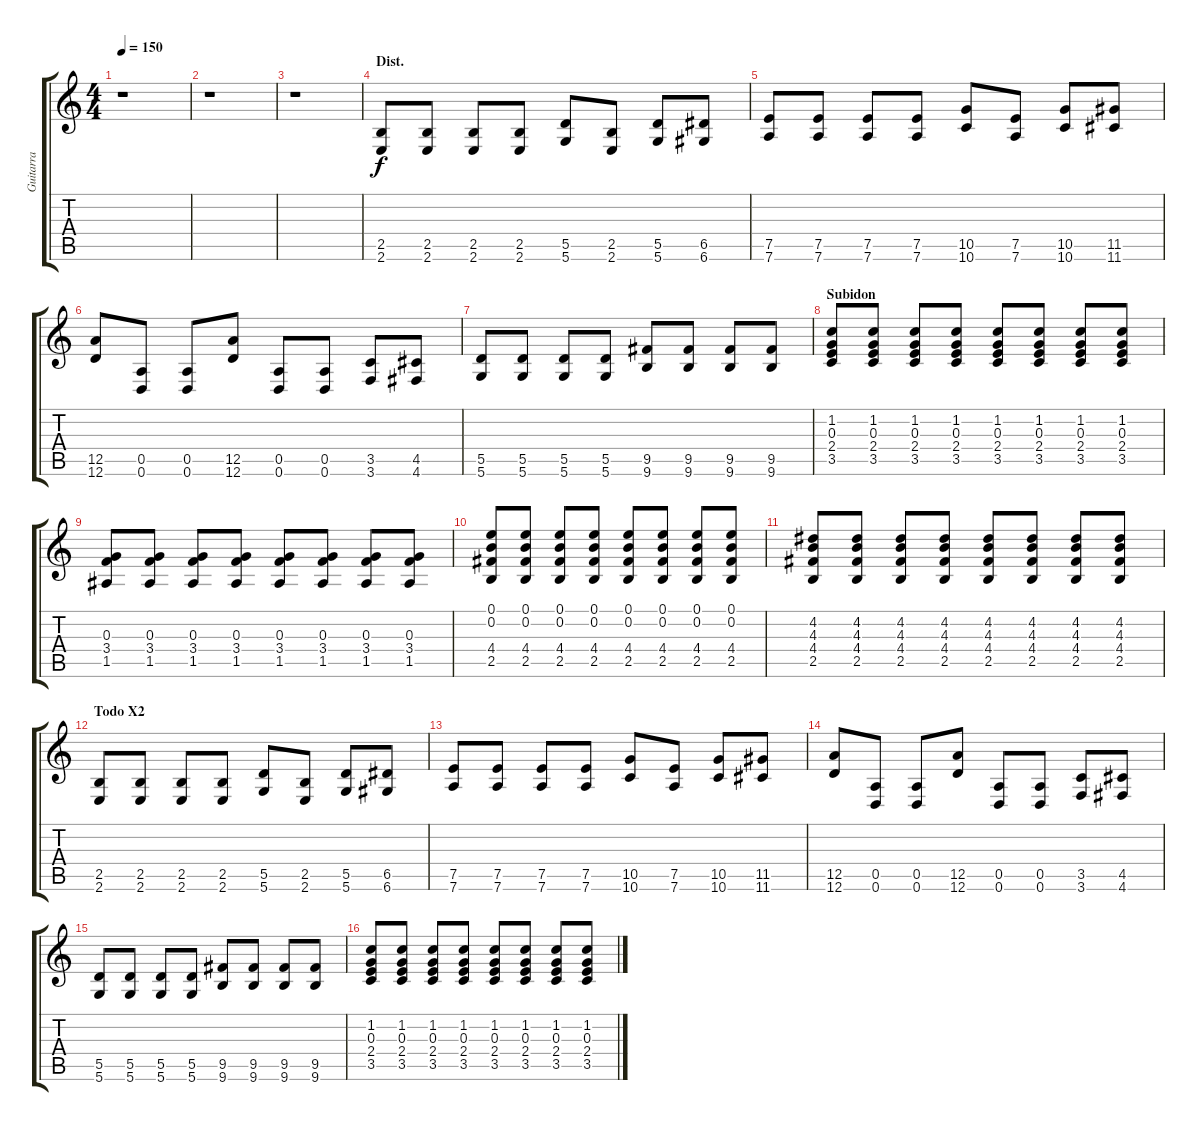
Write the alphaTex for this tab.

\track ("Guitarra" "Guitarra") {instrument distortionguitar}
\staff {score tabs}
\tuning (E4 B3 G3 D3 A2 D2) {hide}
\ts (4 4)
\tempo 150
\clef g2
\ks c
r.1{dy f} |
r.1 |
r.1 |
\section ("" "Dist.")
(2.5 2.6).8 (2.5 2.6).8 (2.5 2.6).8 (2.5 2.6).8 (5.5 5.6).8 (2.5 2.6).8 (5.5 5.6).8 (6.5 6.6).8 |
(7.5 7.6).8 (7.5 7.6).8 (7.5 7.6).8 (7.5 7.6).8 (10.5 10.6).8 (7.5 7.6).8 (10.5 10.6).8 (11.5 11.6).8 |
(12.5 12.6).8 (0.5 0.6).8 (0.5 0.6).8 (12.5 12.6).8 (0.5 0.6).8 (0.5 0.6).8 (3.5 3.6).8 (4.5 4.6).8 |
(5.5 5.6).8 (5.5 5.6).8 (5.5 5.6).8 (5.5 5.6).8 (9.5 9.6).8 (9.5 9.6).8 (9.5 9.6).8 (9.5 9.6).8 |
\section ("" "Subidon")
(1.2 0.3 2.4 3.5).8 (1.2 0.3 2.4 3.5).8 (1.2 0.3 2.4 3.5).8 (1.2 0.3 2.4 3.5).8 (1.2 0.3 2.4 3.5).8 (1.2 0.3 2.4 3.5).8 (1.2 0.3 2.4 3.5).8 (1.2 0.3 2.4 3.5).8 |
(0.3 3.4 1.5).8 (0.3 3.4 1.5).8 (0.3 3.4 1.5).8 (0.3 3.4 1.5).8 (0.3 3.4 1.5).8 (0.3 3.4 1.5).8 (0.3 3.4 1.5).8 (0.3 3.4 1.5).8 |
(0.1 0.2 4.4 2.5).8 (0.1 0.2 4.4 2.5).8 (0.1 0.2 4.4 2.5).8 (0.1 0.2 4.4 2.5).8 (0.1 0.2 4.4 2.5).8 (0.1 0.2 4.4 2.5).8 (0.1 0.2 4.4 2.5).8 (0.1 0.2 4.4 2.5).8 |
(4.2 4.3 4.4 2.5).8 (4.2 4.3 4.4 2.5).8 (4.2 4.3 4.4 2.5).8 (4.2 4.3 4.4 2.5).8 (4.2 4.3 4.4 2.5).8 (4.2 4.3 4.4 2.5).8 (4.2 4.3 4.4 2.5).8 (4.2 4.3 4.4 2.5).8 |
\section ("" "Todo X2")
(2.5 2.6).8 (2.5 2.6).8 (2.5 2.6).8 (2.5 2.6).8 (5.5 5.6).8 (2.5 2.6).8 (5.5 5.6).8 (6.5 6.6).8 |
(7.5 7.6).8 (7.5 7.6).8 (7.5 7.6).8 (7.5 7.6).8 (10.5 10.6).8 (7.5 7.6).8 (10.5 10.6).8 (11.5 11.6).8 |
(12.5 12.6).8 (0.5 0.6).8 (0.5 0.6).8 (12.5 12.6).8 (0.5 0.6).8 (0.5 0.6).8 (3.5 3.6).8 (4.5 4.6).8 |
(5.5 5.6).8 (5.5 5.6).8 (5.5 5.6).8 (5.5 5.6).8 (9.5 9.6).8 (9.5 9.6).8 (9.5 9.6).8 (9.5 9.6).8 |
(1.2 0.3 2.4 3.5).8 (1.2 0.3 2.4 3.5).8 (1.2 0.3 2.4 3.5).8 (1.2 0.3 2.4 3.5).8 (1.2 0.3 2.4 3.5).8 (1.2 0.3 2.4 3.5).8 (1.2 0.3 2.4 3.5).8 (1.2 0.3 2.4 3.5).8
